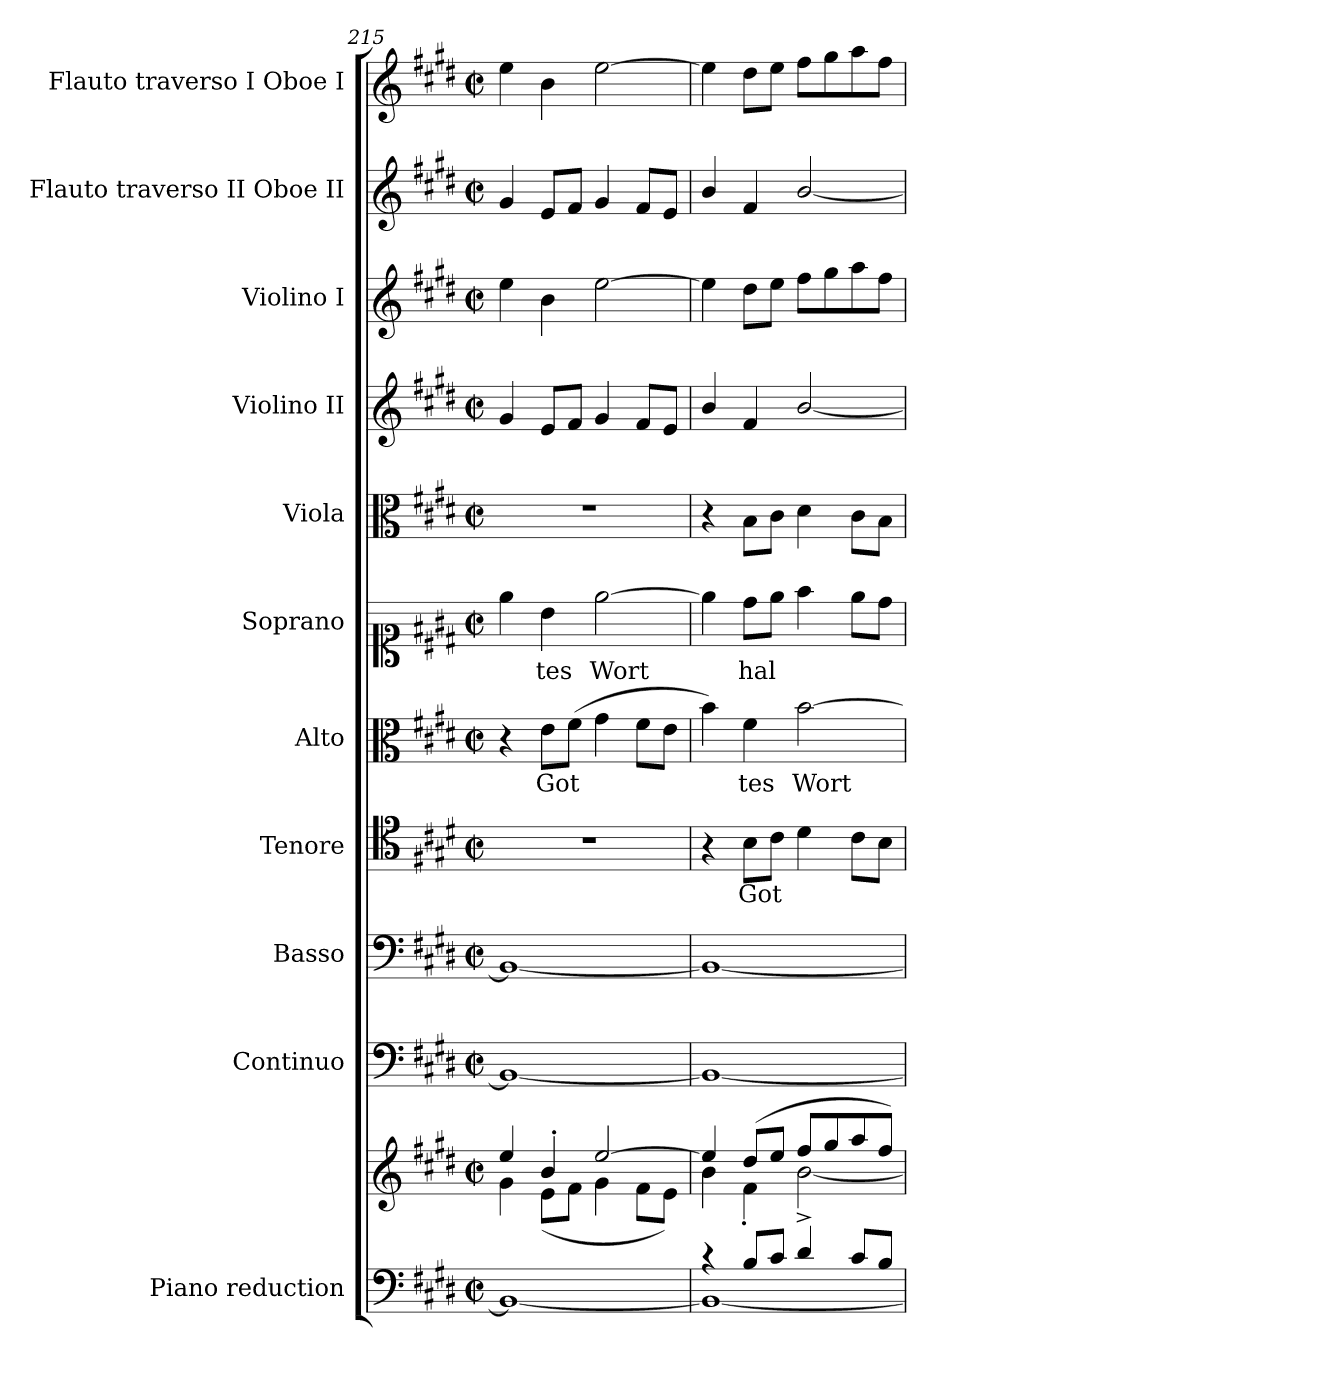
**kern	**kern	**kern	**kern	**kern	**text	**kern	**text	**kern	**text	**kern	**kern	**kern	**kern	**kern
*part11	*part11	*part10	*part9	*part8	*part8	*part7	*part7	*part6	*part6	*part5	*part4	*part3	*part2	*part1
*staff12	*staff11	*staff10	*staff9	*staff8	*staff8	*staff7	*staff7	*staff6	*staff6	*staff5	*staff4	*staff3	*staff2	*staff1
*I"Piano reduction	*	*I"Continuo	*I"Basso	*I"Tenore	*	*I"Alto	*	*I"Soprano	*	*I"Viola	*I"Violino II	*I"Violino I	*I"Flauto traverso II Oboe II	*I"Flauto traverso I Oboe I
*I'Pno	*	*	*	*	*	*	*	*	*	*	*	*	*I'Ob	*I'Ob
*clefF4	*clefG2	*clefF4	*clefF4	*clefC4	*	*clefC3	*	*clefC1	*	*clefC3	*clefG2	*clefG2	*clefG2	*clefG2
*k[f#c#g#d#]	*k[f#c#g#d#]	*k[f#c#g#d#]	*k[f#c#g#d#]	*k[f#c#g#d#]	*	*k[f#c#g#d#]	*	*k[f#c#g#d#]	*	*k[f#c#g#d#]	*k[f#c#g#d#]	*k[f#c#g#d#]	*k[f#c#g#d#]	*k[f#c#g#d#]
*M2/2	*M2/2	*M2/2	*M2/2	*M2/2	*	*M2/2	*	*M2/2	*	*M2/2	*M2/2	*M2/2	*M2/2	*M2/2
*met(c|)	*met(c|)	*met(c|)	*met(c|)	*met(c|)	*	*met(c|)	*	*met(c|)	*	*met(c|)	*met(c|)	*met(c|)	*met(c|)	*met(c|)
=215	=215	=215	=215	=215	=215	=215	=215	=215	=215	=215	=215	=215	=215	=215
*	*^	*	*	*	*	*	*	*	*	*	*	*	*	*
1BB_	4ee/	4g#\	1BB_	1BB_	1r	.	4r	.	4ee\	.	1r	4g#/	4ee\	4g#/	4ee\
!	!	!	!	!	!	!	!	!LO:LY:b	!	!LO:LY:b	!	!	!	!	!
.	4b'/	(8e\L	.	.	.	.	8e\L	Got	4b\	tes	.	8e/L	4b\	8e/L	4b\
.	.	8f#\J	.	.	.	.	(8f#\J	.	.	.	.	8f#/J	.	8f#/J	.
!	!	!	!	!	!	!	!	!	!	!LO:LY:b	!	!	!	!	!
.	[2ee/	4g#\	.	.	.	.	4g#\	.	[2ee\	Wort	.	4g#/	[2ee\	4g#/	[2ee\
.	.	8f#\L	.	.	.	.	8f#\L	.	.	.	.	8f#/L	.	8f#/L	.
.	.	8e\J)	.	.	.	.	8e\J	.	.	.	.	8e/J	.	8e/J	.
!!LO:LB:g=z
=216	=216	=216	=216	=216	=216	=216	=216	=216	=216	=216	=216	=216	=216	=216	=216
*^	*	*	*	*	*	*	*	*	*	*	*	*	*	*	*
4r	1BB_	4ee/]	4b\	1BB_	1BB_	4r	.	4b\)	.	4ee\]	.	4r	4b/	4ee\]	4b/	4ee\]
!	!	!	!	!	!	!	!LO:LY:b	!	!LO:LY:b	!	!LO:LY:b	!	!	!	!	!
8B/L	.	(8dd#/L	4f#'\	.	.	8B\L	Got	4f#\	tes	8dd#\L	hal	8B\L	4f#/	8dd#\L	4f#/	8dd#\L
8c#/J	.	8ee/J	.	.	.	8c#\J	.	.	.	8ee\J	.	8c#\J	.	8ee\J	.	8ee\J
!	!	!	!	!	!	!	!	!	!LO:LY:b	!	!	!	!	!	!	!
4d#/	.	8ff#/L	[2b^\	.	.	4d#\	.	[2b\	Wort	4ff#\	.	4d#\	[2b/	8ff#\L	[2b/	8ff#\L
.	.	8gg#/	.	.	.	.	.	.	.	.	.	.	.	8gg#\	.	8gg#\
8c#/L	.	8aa/	.	.	.	8c#\L	.	.	.	8ee\L	.	8c#\L	.	8aa\	.	8aa\
8B/J	.	8ff#/J)	.	.	.	8B\J	.	.	.	8dd#\J	.	8B\J	.	8ff#\J	.	8ff#\J
*v	*v	*	*	*	*	*	*	*	*	*	*	*	*	*	*	*
*	*v	*v	*	*	*	*	*	*	*	*	*	*	*	*	*
=	=	=	=	=	=	=	=	=	=	=	=	=	=	=
*-	*-	*-	*-	*-	*-	*-	*-	*-	*-	*-	*-	*-	*-	*-
